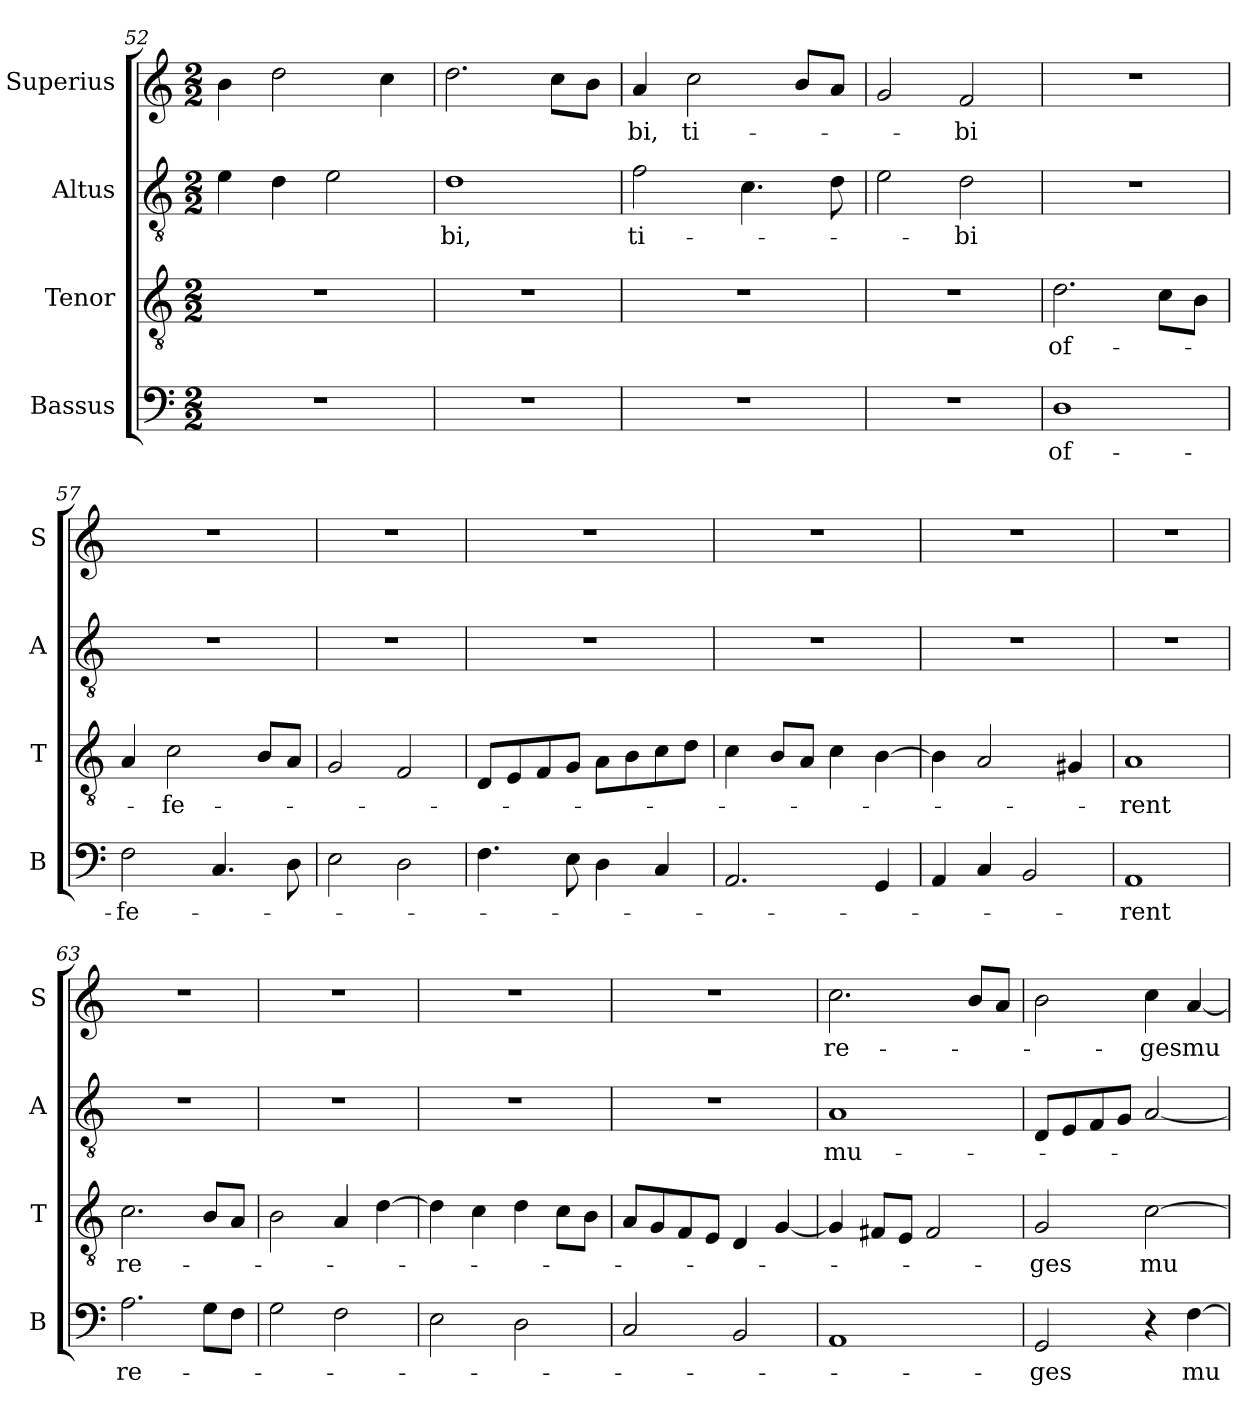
**kern	**text	**kern	**text	**kern	**text	**kern	**text
*part4	*part4	*part3	*part3	*part2	*part2	*part1	*part1
*staff4	*staff4	*staff3	*staff3	*staff2	*staff2	*staff1	*staff1
*I"Bassus	*	*I"Tenor	*	*I"Altus	*	*I"Superius	*
*I'B	*	*I'T	*	*I'A	*	*I'S	*
*clefF4	*	*clefGv2	*	*clefGv2	*	*clefG2	*
*k[]	*	*k[]	*	*k[]	*	*k[]	*
*M2/2	*	*M2/2	*	*M2/2	*	*M2/2	*
=52	=52	=52	=52	=52	=52	=52	=52
1r	.	1r	.	4e	.	4b	.
.	.	.	.	4d	.	2dd	.
.	.	.	.	2e	.	.	.
.	.	.	.	.	.	4cc	.
=53	=53	=53	=53	=53	=53	=53	=53
1r	.	1r	.	1d	-bi,	2.dd	.
.	.	.	.	.	.	8ccL	.
.	.	.	.	.	.	8bJ	.
=54	=54	=54	=54	=54	=54	=54	=54
!	!	!	!	!	!LO:LY:i	!	!
1r	.	1r	.	2f	ti-	4a	-bi,
!	!	!	!	!	!	!	!LO:LY:i
.	.	.	.	.	.	2cc	ti-
.	.	.	.	4.c	.	.	.
.	.	.	.	.	.	8bL	.
.	.	.	.	8d	.	8aJ	.
=55	=55	=55	=55	=55	=55	=55	=55
1r	.	1r	.	2e	.	2g	.
!	!	!	!	!	!LO:LY:i	!	!LO:LY:i
.	.	.	.	2d	-bi	2f	-bi
=56	=56	=56	=56	=56	=56	=56	=56
1D	of-	2.d	of-	1r	.	1r	.
.	.	8cL	.	.	.	.	.
.	.	8BJ	.	.	.	.	.
=57	=57	=57	=57	=57	=57	=57	=57
2F	-fe-	4A	.	1r	.	1r	.
.	.	2c	-fe-	.	.	.	.
4.C	.	.	.	.	.	.	.
.	.	8BL	.	.	.	.	.
8D	.	8AJ	.	.	.	.	.
=58	=58	=58	=58	=58	=58	=58	=58
2E	.	2G	.	1r	.	1r	.
2D	.	2F	.	.	.	.	.
=59	=59	=59	=59	=59	=59	=59	=59
4.F	.	8DL	.	1r	.	1r	.
.	.	8E	.	.	.	.	.
.	.	8F	.	.	.	.	.
8E	.	8GJ	.	.	.	.	.
4D	.	8AL	.	.	.	.	.
.	.	8B	.	.	.	.	.
4C	.	8c	.	.	.	.	.
.	.	8dJ	.	.	.	.	.
=60	=60	=60	=60	=60	=60	=60	=60
2.AA	.	4c	.	1r	.	1r	.
.	.	8BL	.	.	.	.	.
.	.	8AJ	.	.	.	.	.
.	.	4c	.	.	.	.	.
4GG	.	[4B	.	.	.	.	.
=61	=61	=61	=61	=61	=61	=61	=61
4AA	.	4B]	.	1r	.	1r	.
4C	.	2A	.	.	.	.	.
2BB	.	.	.	.	.	.	.
.	.	4G#X	.	.	.	.	.
=62	=62	=62	=62	=62	=62	=62	=62
1AA	-rent	1A	-rent	1r	.	1r	.
=63	=63	=63	=63	=63	=63	=63	=63
2.A	re-	2.c	re-	1r	.	1r	.
8GL	.	8BL	.	.	.	.	.
8FJ	.	8AJ	.	.	.	.	.
=64	=64	=64	=64	=64	=64	=64	=64
2G	.	2B	.	1r	.	1r	.
2F	.	4A	.	.	.	.	.
.	.	[4d	.	.	.	.	.
=65	=65	=65	=65	=65	=65	=65	=65
2E	.	4d]	.	1r	.	1r	.
.	.	4c	.	.	.	.	.
2D	.	4d	.	.	.	.	.
.	.	8cL	.	.	.	.	.
.	.	8BJ	.	.	.	.	.
=66	=66	=66	=66	=66	=66	=66	=66
2C	.	8AL	.	1r	.	1r	.
.	.	8G	.	.	.	.	.
.	.	8F	.	.	.	.	.
.	.	8EJ	.	.	.	.	.
2BB	.	4D	.	.	.	.	.
.	.	[4G	.	.	.	.	.
=67	=67	=67	=67	=67	=67	=67	=67
1AA	.	4G]	.	1A	mu-	2.cc	re-
.	.	8F#iL	.	.	.	.	.
.	.	8EJ	.	.	.	.	.
.	.	2F#i	.	.	.	.	.
.	.	.	.	.	.	8bL	.
.	.	.	.	.	.	8aJ	.
=68	=68	=68	=68	=68	=68	=68	=68
2GG	-ges	2G	-ges	8DL	.	2b	.
.	.	.	.	8E	.	.	.
.	.	.	.	8F	.	.	.
.	.	.	.	8GJ	.	.	.
4r	.	[2c	mu-	[2A	.	4cc	-ges
[4F	mu-	.	.	.	.	[4a	mu-
=	=	=	=	=	=	=	=
*-	*-	*-	*-	*-	*-	*-	*-
